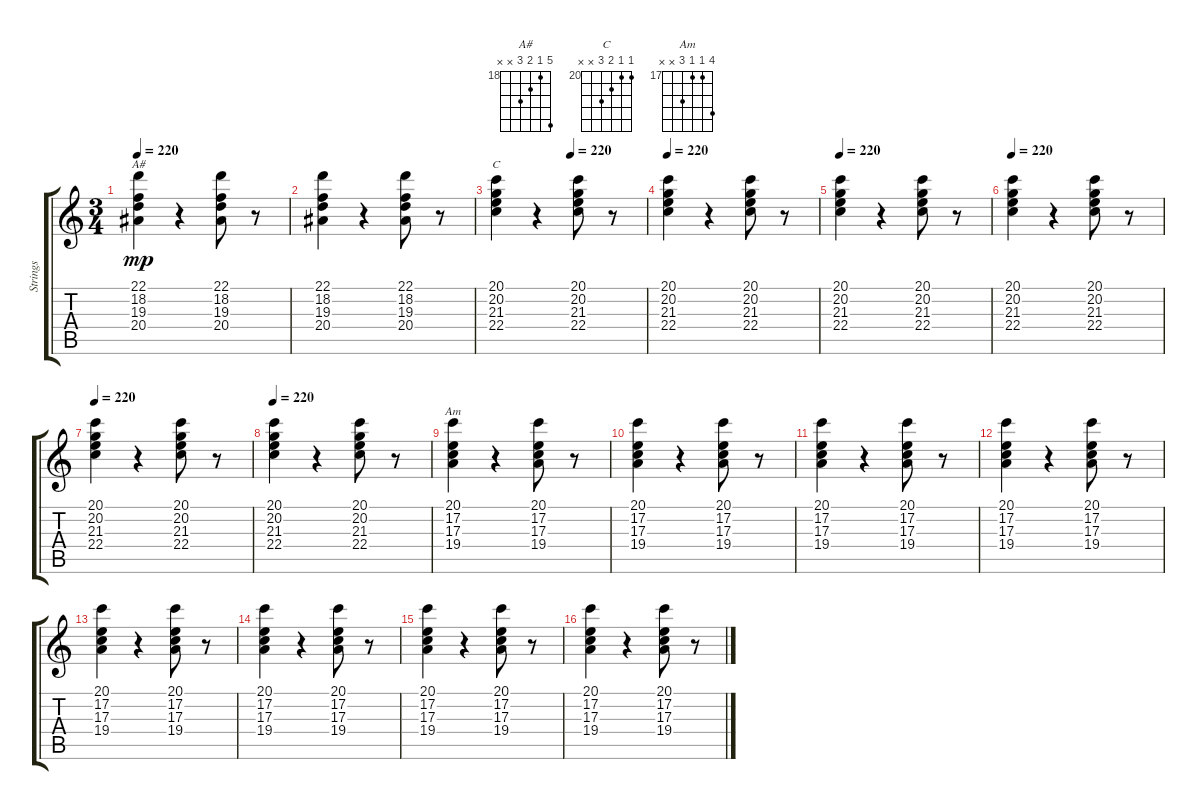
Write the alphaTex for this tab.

\track ("Strings" "Strings") {instrument stringensemble1}
\staff {score tabs}
\tuning (E4 B3 G3 D3 A2 E2) {hide}
\chord ("A#" 22 18 19 20 x x) {firstfret 18}
\chord ("C" 20 20 21 22 x x) {firstfret 20}
\chord ("Am" 20 17 17 19 x x) {firstfret 17}
\ts (3 4)
\tempo 220
\clef g2
\ks c
(22.1 18.2 19.3 20.4).4{ch "A#" dy mp} r.4 (22.1 18.2 19.3 20.4).8 r.8 |
(22.1 18.2 19.3 20.4).4 r.4 (22.1 18.2 19.3 20.4).8 r.8 |
\tempo (220 0.5)
(20.1 20.2 21.3 22.4).4{ch "C"} r.4 (20.1 20.2 21.3 22.4).8 r.8 |
\tempo 220
(20.1 20.2 21.3 22.4).4 r.4 (20.1 20.2 21.3 22.4).8 r.8 |
\tempo 220
(20.1 20.2 21.3 22.4).4 r.4 (20.1 20.2 21.3 22.4).8 r.8 |
\tempo 220
(20.1 20.2 21.3 22.4).4 r.4 (20.1 20.2 21.3 22.4).8 r.8 |
\tempo 220
(20.1 20.2 21.3 22.4).4 r.4 (20.1 20.2 21.3 22.4).8 r.8 |
\tempo 220
(20.1 20.2 21.3 22.4).4 r.4 (20.1 20.2 21.3 22.4).8 r.8 |
(20.1 17.2 17.3 19.4).4{ch "Am"} r.4 (20.1 17.2 17.3 19.4).8 r.8 |
(20.1 17.2 17.3 19.4).4 r.4 (20.1 17.2 17.3 19.4).8 r.8 |
(20.1 17.2 17.3 19.4).4 r.4 (20.1 17.2 17.3 19.4).8 r.8 |
(20.1 17.2 17.3 19.4).4 r.4 (20.1 17.2 17.3 19.4).8 r.8 |
(20.1 17.2 17.3 19.4).4 r.4 (20.1 17.2 17.3 19.4).8 r.8 |
(20.1 17.2 17.3 19.4).4 r.4 (20.1 17.2 17.3 19.4).8 r.8 |
(20.1 17.2 17.3 19.4).4 r.4 (20.1 17.2 17.3 19.4).8 r.8 |
(20.1 17.2 17.3 19.4).4 r.4 (20.1 17.2 17.3 19.4).8 r.8
